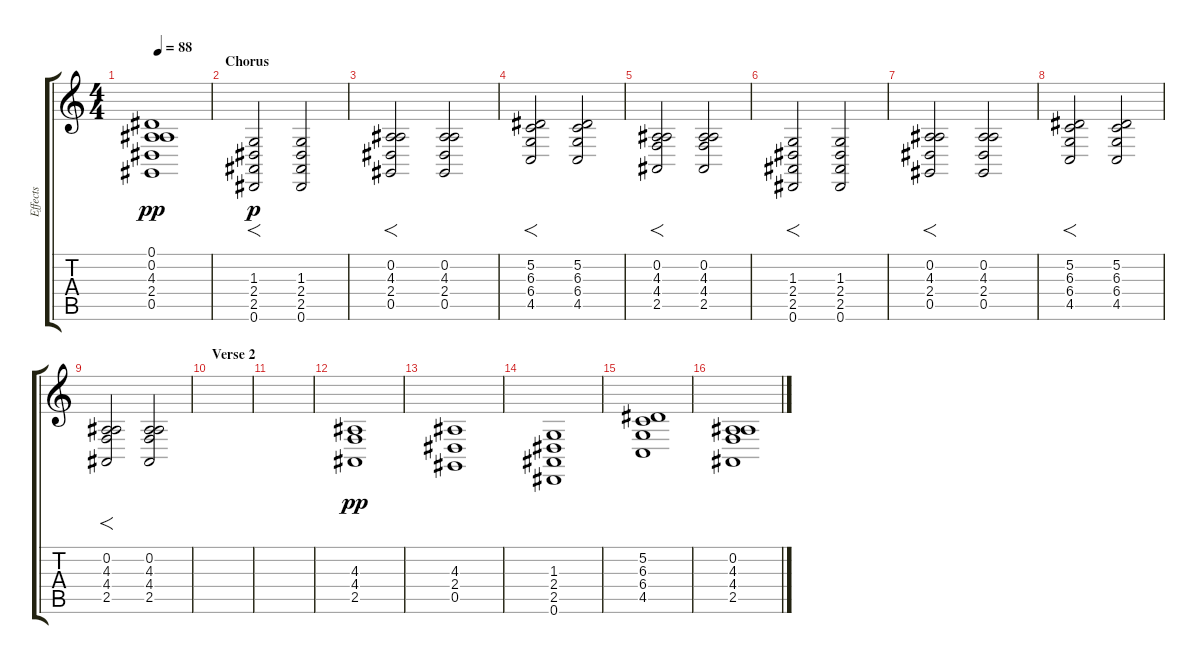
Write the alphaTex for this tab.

\track ("Effects" "Effects") {instrument drawbarorgan}
\staff {score tabs}
\tuning (Eb4 Bb3 Gb3 Db3 Ab2 Eb2) {hide}
\ts (4 4)
\tempo 88
\clef g2
\ks c
(0.1 0.2 4.3 2.4 0.5).1{dy pp} |
\section ("" "Chorus")
(1.3 2.4 2.5 0.6).2{f dy p volume 8 instrument drawbarorgan} (1.3 2.4 2.5 0.6).2 |
(0.2 4.3 2.4 0.5).2{f} (0.2 4.3 2.4 0.5).2 |
(5.2 6.3 6.4 4.5).2{f} (5.2 6.3 6.4 4.5).2 |
(0.2 4.3 4.4 2.5).2{f} (0.2 4.3 4.4 2.5).2 |
(1.3 2.4 2.5 0.6).2{f} (1.3 2.4 2.5 0.6).2 |
(0.2 4.3 2.4 0.5).2{f} (0.2 4.3 2.4 0.5).2 |
(5.2 6.3 6.4 4.5).2{f} (5.2 6.3 6.4 4.5).2 |
(0.2 4.3 4.4 2.5).2{f} (0.2 4.3 4.4 2.5).2 |
\section ("" "Verse 2")
|
|
(4.3 4.4 2.5).1{dy pp volume 2 instrument acousticgrandpiano} |
(4.3 2.4 0.5).1 |
(1.3 2.4 2.5 0.6).1 |
(5.2 6.3 6.4 4.5).1 |
(0.2 4.3 4.4 2.5).1
